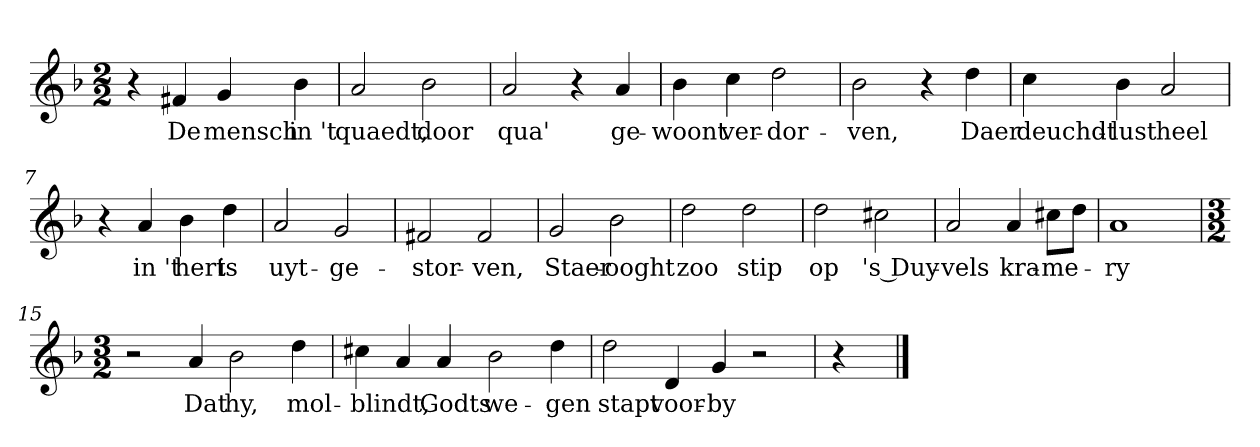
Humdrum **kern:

**kern	**text
*part1	*part1
*staff1	*staff1
*clefG2	*
*k[b-]	*
*G:dor	*
*M2/2	*
*MM120	*
=1	=1
4r	.
4f#X	De
4g	mensch
4b-	in 't
=2	=2
2a	quaedt,
2b-	door
=3	=3
2a	qua'
4r	.
4a	ge-
=4	=4
4b-	-woont
4cc	ver-
2dd	-dor-
=5	=5
2b-	-ven,
4r	.
4dd	Daer
=6	=6
4cc	deuchdt-
4b-	-lust
2a	heel
=7	=7
4r	.
4a	in 't
4b-	hert
4dd	is
=8	=8
2a	uyt-
2g	-ge-
=9	=9
2f#X	-stor-
2f#	-ven,
=10	=10
2g	Staer-
2b-	-ooght
=11	=11
2dd	zoo
2dd	stip
=12	=12
2dd	op
2cc#X	's Duy-
=13	=13
2a	-vels
4a	kra-
8cc#X\L	-me-
8dd\J	.
=14	=14
1a	-ry
=15	=15
*M3/2	*
2r	.
4a	Dat
2b-	hy,
4dd	mol-
=16	=16
4cc#X	-blindt,
4a	.
4a	Godts
2b-	we-
4dd	-gen
=17	=17
2dd	stapt
4d	voor-
4g	-by
2r	.
=18	=18
4r	.
==	==
*-	*-
